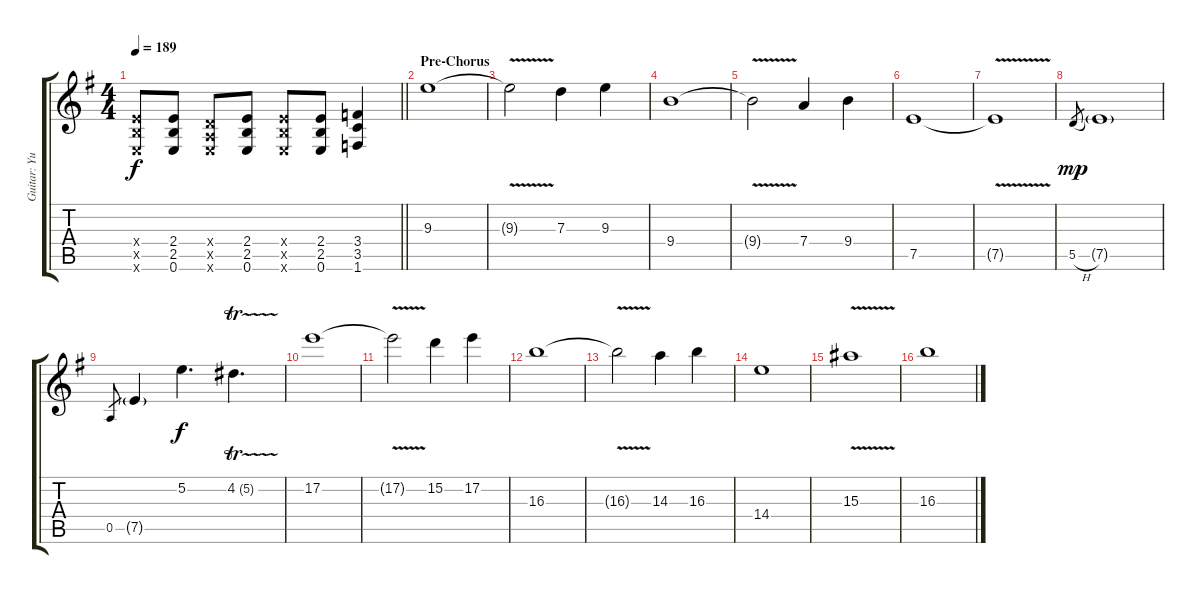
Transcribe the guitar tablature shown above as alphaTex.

\track ("Guitar: Yui Hirasawa" "Guitar: Yu") {instrument overdrivenguitar}
\staff {score tabs}
\tuning (E4 B3 G3 D3 A2 E2) {hide}
\ts (4 4)
\tempo 189
\clef g2
\barLineRight lightlight
\ks g
(2.4{x} 2.5{x} 0.6{x}).8{dy f} (2.4 2.5 0.6).8 (0.4{x} 0.5{x} 0.6{x}).8 (2.4 2.5 0.6).8 (2.4{x} 2.5{x} 0.6{x}).8 (2.4 2.5 0.6).8 (3.4 3.5 1.6).4 |
\section ("" "Pre-Chorus")
9.3.1{volume 16 balance 8} |
9.3{v t}.2 7.3.4 9.3.4 |
9.4.1 |
9.4{v t}.2 7.4.4 9.4.4 |
7.5.1 |
7.5{v t}.1 |
5.5{h}.8{gr dy mp} 7.5{g}.1 |
0.5.8{gr} 7.5{g}.4 5.2.4{d dy f} 4.2{tr (5 16)}.4{d} |
17.2.1 |
17.2{v t}.2 15.2.4 17.2.4 |
16.3.1 |
16.3{v t}.2 14.3.4 16.3.4 |
14.4.1 |
15.3{v}.1 |
16.3.1
